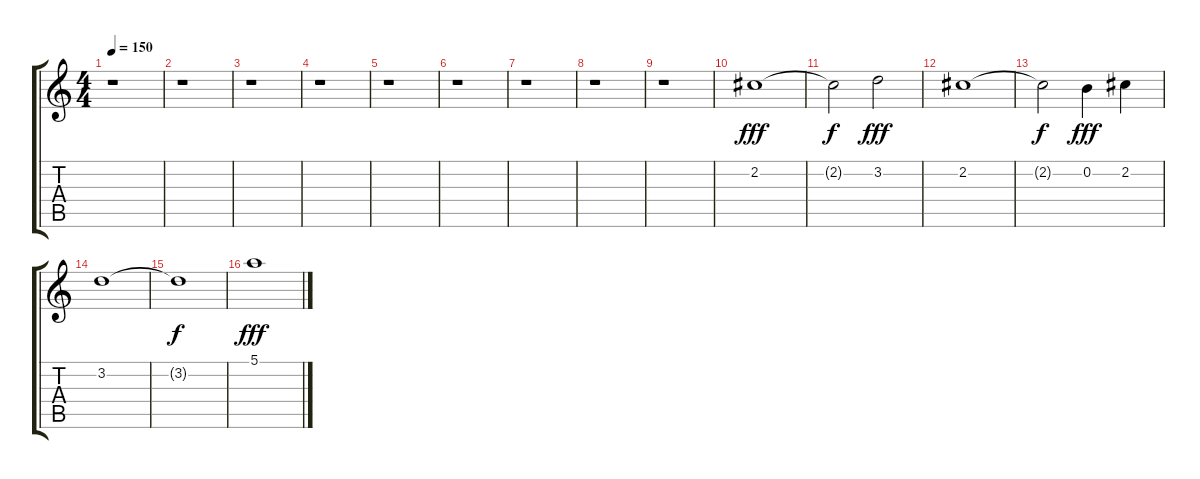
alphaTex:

\track "" {instrument overdrivenguitar}
\staff {score tabs}
\tuning (E4 B3 G3 D3 A2 E2) {hide}
\ts (4 4)
\tempo 150
\clef g2
\ks c
r.1{dy fff} |
r.1 |
r.1 |
r.1 |
r.1 |
r.1 |
r.1 |
r.1 |
r.1 |
2.2.1 |
2.2{t}.2{dy f} 3.2.2{dy fff} |
2.2.1 |
2.2{t}.2{dy f} 0.2.4{dy fff} 2.2.4 |
3.2.1 |
3.2{t}.1{dy f} |
5.1.1{dy fff}
